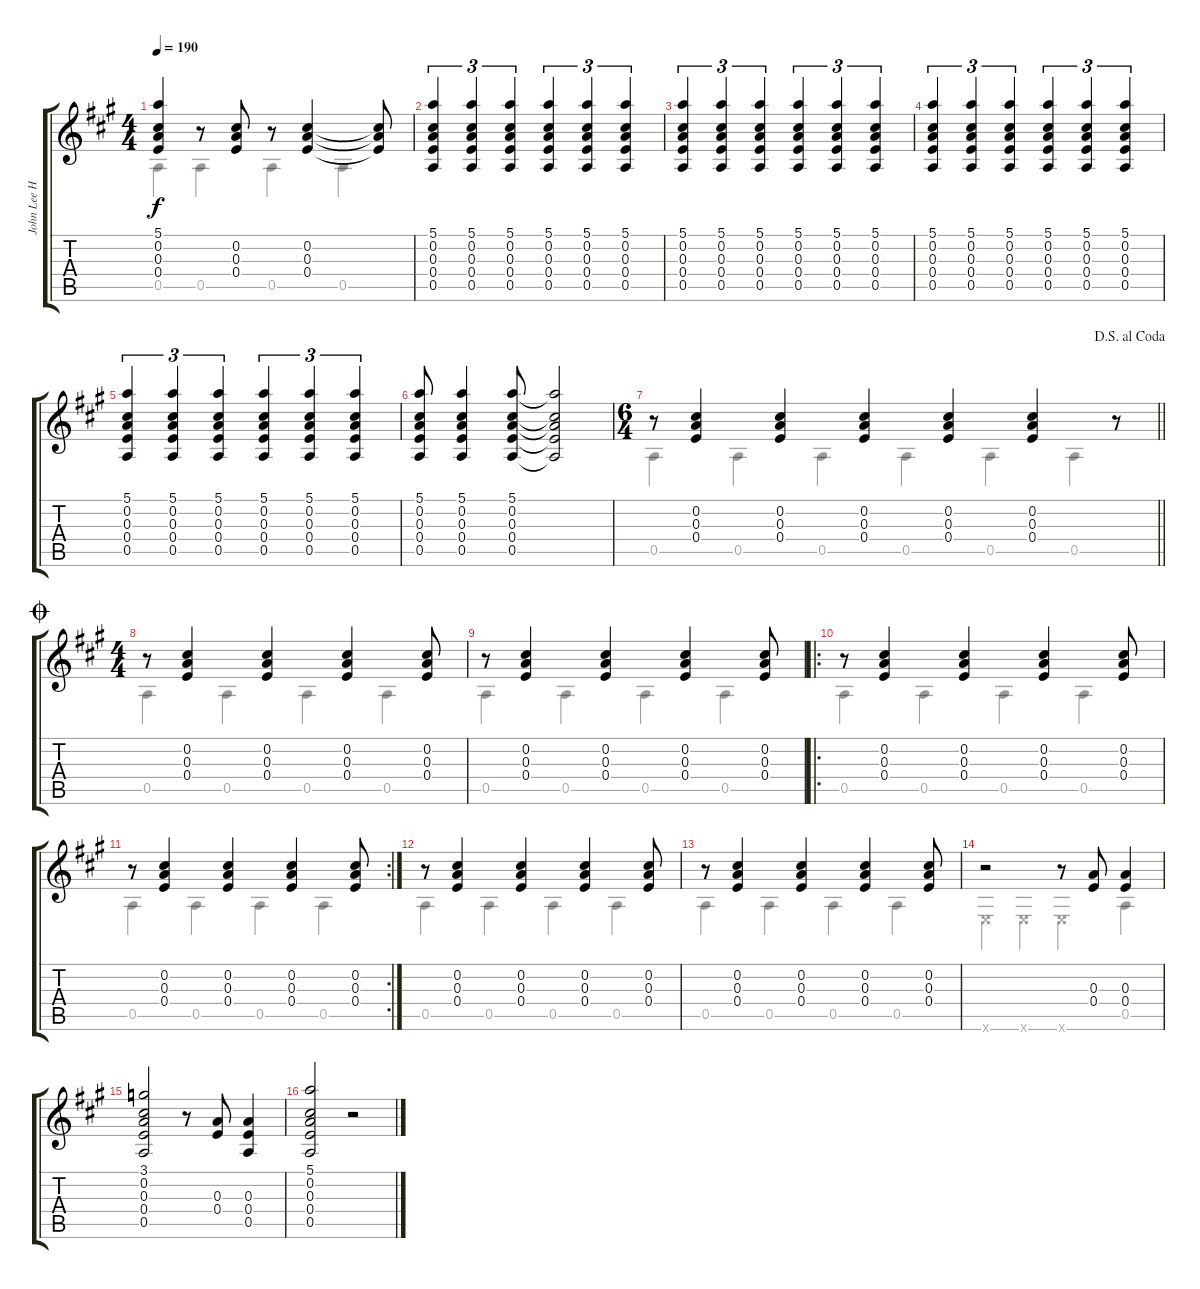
\track ("John Lee Hooker" "John Lee H") {instrument electricguitarjazz}
\staff {score tabs}
\tuning (E4 Db4 A3 E3 A2 E2) {hide}
\voice
\ts (4 4)
\tempo 190
\clef g2
\ks a
(5.1 0.2 0.3 0.4).4{dy f} r.8 (0.2 0.3 0.4).8 r.8 (0.2 0.3 0.4).4 (0.2{t} 0.3{t} 0.4{t}).8 |
(5.1 0.2 0.3 0.4 0.5).4{tu (3 2)} (5.1 0.2 0.3 0.4 0.5).4{tu (3 2)} (5.1 0.2 0.3 0.4 0.5).4{tu (3 2)} (5.1 0.2 0.3 0.4 0.5).4{tu (3 2)} (5.1 0.2 0.3 0.4 0.5).4{tu (3 2)} (5.1 0.2 0.3 0.4 0.5).4{tu (3 2)} |
(5.1 0.2 0.3 0.4 0.5).4{tu (3 2)} (5.1 0.2 0.3 0.4 0.5).4{tu (3 2)} (5.1 0.2 0.3 0.4 0.5).4{tu (3 2)} (5.1 0.2 0.3 0.4 0.5).4{tu (3 2)} (5.1 0.2 0.3 0.4 0.5).4{tu (3 2)} (5.1 0.2 0.3 0.4 0.5).4{tu (3 2)} |
(5.1 0.2 0.3 0.4 0.5).4{tu (3 2)} (5.1 0.2 0.3 0.4 0.5).4{tu (3 2)} (5.1 0.2 0.3 0.4 0.5).4{tu (3 2)} (5.1 0.2 0.3 0.4 0.5).4{tu (3 2)} (5.1 0.2 0.3 0.4 0.5).4{tu (3 2)} (5.1 0.2 0.3 0.4 0.5).4{tu (3 2)} |
(5.1 0.2 0.3 0.4 0.5).4{tu (3 2)} (5.1 0.2 0.3 0.4 0.5).4{tu (3 2)} (5.1 0.2 0.3 0.4 0.5).4{tu (3 2)} (5.1 0.2 0.3 0.4 0.5).4{tu (3 2)} (5.1 0.2 0.3 0.4 0.5).4{tu (3 2)} (5.1 0.2 0.3 0.4 0.5).4{tu (3 2)} |
(5.1 0.2 0.3 0.4 0.5).8 (5.1 0.2 0.3 0.4 0.5).4 (5.1 0.2 0.3 0.4 0.5).8 (5.1{t} 0.2{t} 0.3{t} 0.4{t} 0.5{t}).2 |
\ts (6 4)
\jump dalsegnoalcoda
\barLineRight lightlight
r.8 (0.2 0.3 0.4).4 (0.2 0.3 0.4).4 (0.2 0.3 0.4).4 (0.2 0.3 0.4).4 (0.2 0.3 0.4).4 r.8 |
\ts (4 4)
\jump coda
r.8 (0.2 0.3 0.4).4 (0.2 0.3 0.4).4 (0.2 0.3 0.4).4 (0.2 0.3 0.4).8 |
r.8 (0.2 0.3 0.4).4 (0.2 0.3 0.4).4 (0.2 0.3 0.4).4 (0.2 0.3 0.4).8 |
\ro
r.8 (0.2 0.3 0.4).4 (0.2 0.3 0.4).4 (0.2 0.3 0.4).4 (0.2 0.3 0.4).8 |
\rc 2
r.8 (0.2 0.3 0.4).4 (0.2 0.3 0.4).4 (0.2 0.3 0.4).4 (0.2 0.3 0.4).8 |
r.8 (0.2 0.3 0.4).4 (0.2 0.3 0.4).4 (0.2 0.3 0.4).4 (0.2 0.3 0.4).8 |
r.8 (0.2 0.3 0.4).4 (0.2 0.3 0.4).4 (0.2 0.3 0.4).4 (0.2 0.3 0.4).8 |
r.2 r.8 (0.3 0.4).8 (0.3 0.4).4 |
(3.1 0.2 0.3 0.4 0.5).2 r.8 (0.3 0.4).8 (0.3 0.4 0.5).4 |
(5.1 0.2 0.3 0.4 0.5).2 r.2
\voice
\clef g2
\ottava regular
\simile none
\ks a
0.5.4{dy f} 0.5.4 0.5.4 0.5.4 |
|
|
|
|
|
\barLineRight lightlight
0.5.4 0.5.4 0.5.4 0.5.4 0.5.4 0.5.4 |
0.5.4 0.5.4 0.5.4 0.5.4 |
0.5.4 0.5.4 0.5.4 0.5.4 |
0.5.4 0.5.4 0.5.4 0.5.4 |
0.5.4 0.5.4 0.5.4 0.5.4 |
0.5.4 0.5.4 0.5.4 0.5.4 |
0.5.4 0.5.4 0.5.4 0.5.4 |
0.6{x}.4 0.6{x}.4 0.6{x}.4 0.5.4 |
|
